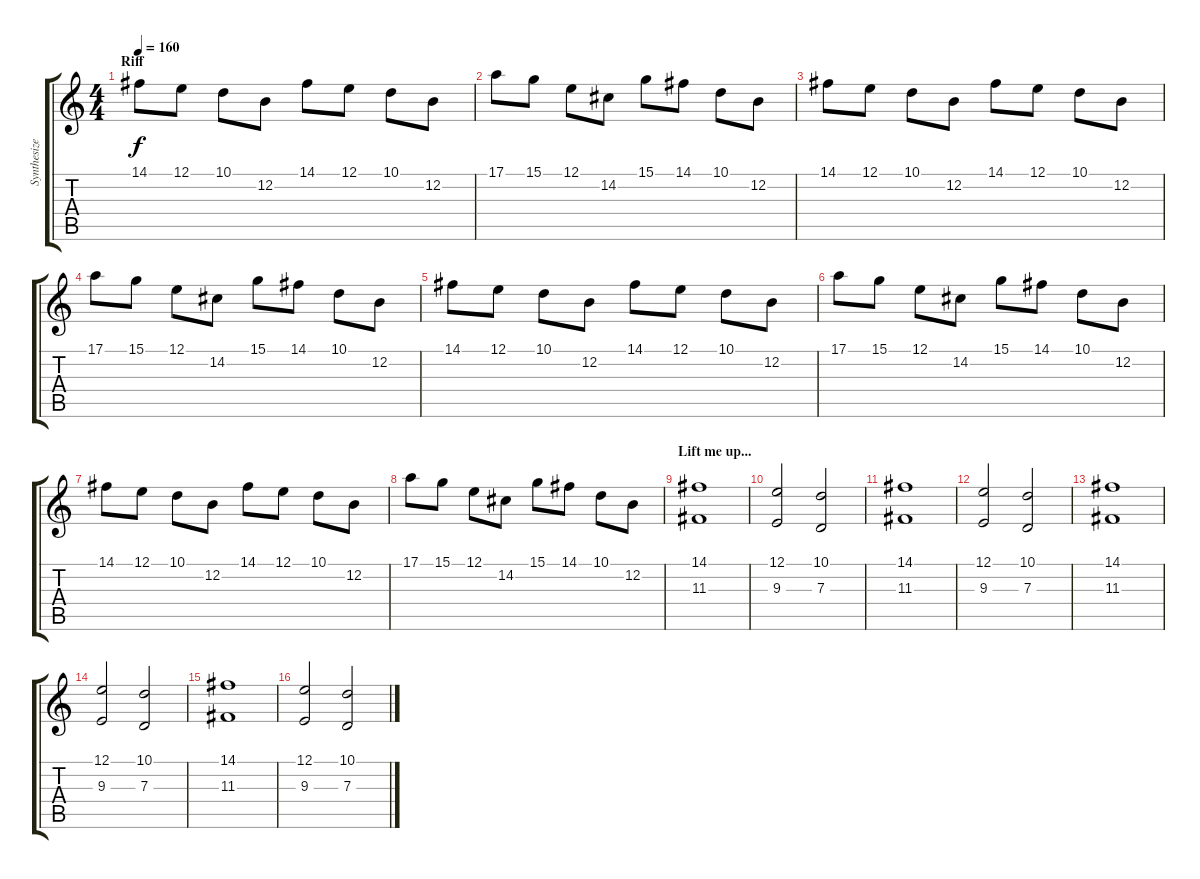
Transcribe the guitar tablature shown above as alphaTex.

\track ("Synthesizer" "Synthesize") {instrument lead2sawtooth}
\staff {score tabs}
\tuning (E4 B3 G3 D3 A2 E2) {hide}
\ts (4 4)
\section ("" "Riff")
\tempo 160
\clef g2
\ks c
14.1.8{dy f} 12.1.8 10.1.8 12.2.8 14.1.8 12.1.8 10.1.8 12.2.8 |
17.1.8 15.1.8 12.1.8 14.2.8 15.1.8 14.1.8 10.1.8 12.2.8 |
14.1.8 12.1.8 10.1.8 12.2.8 14.1.8 12.1.8 10.1.8 12.2.8 |
17.1.8 15.1.8 12.1.8 14.2.8 15.1.8 14.1.8 10.1.8 12.2.8 |
14.1.8 12.1.8 10.1.8 12.2.8 14.1.8 12.1.8 10.1.8 12.2.8 |
17.1.8 15.1.8 12.1.8 14.2.8 15.1.8 14.1.8 10.1.8 12.2.8 |
14.1.8 12.1.8 10.1.8 12.2.8 14.1.8 12.1.8 10.1.8 12.2.8 |
17.1.8 15.1.8 12.1.8 14.2.8 15.1.8 14.1.8 10.1.8 12.2.8 |
\section ("" "Lift me up...")
(14.1 11.3).1 |
(12.1 9.3).2 (10.1 7.3).2 |
(14.1 11.3).1 |
(12.1 9.3).2 (10.1 7.3).2 |
(14.1 11.3).1 |
(12.1 9.3).2 (10.1 7.3).2 |
(14.1 11.3).1 |
(12.1 9.3).2 (10.1 7.3).2
